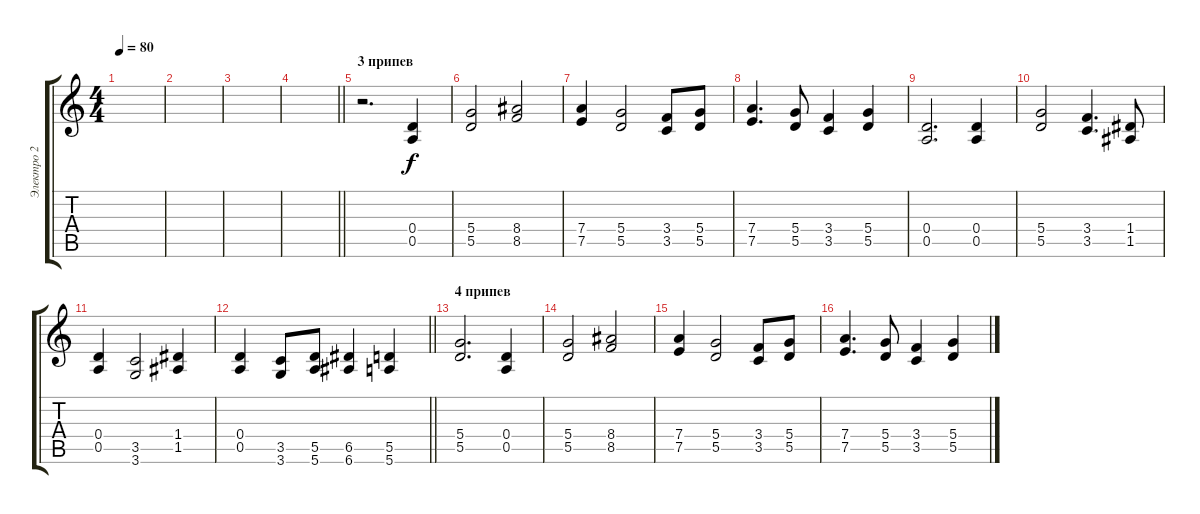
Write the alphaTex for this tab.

\track ("Электро 2" "Электро 2") {instrument overdrivenguitar}
\staff {score tabs}
\tuning (E4 B3 G3 D3 A2 E2) {hide}
\ts (4 4)
\tempo 80
\clef g2
\ks c
|
|
|
\barLineRight lightlight
|
\section ("" "3 припев")
r.2{d volume 15 balance 4} (0.4 0.5).4 |
(5.4 5.5).2 (8.4 8.5).2 |
(7.4 7.5).4 (5.4 5.5).2 (3.4 3.5).8 (5.4 5.5).8 |
(7.4 7.5).4{d} (5.4 5.5).8 (3.4 3.5).4 (5.4 5.5).4 |
(0.4 0.5).2{d} (0.4 0.5).4 |
(5.4 5.5).2 (3.4 3.5).4{d} (1.4 1.5).8 |
(0.4 0.5).4 (3.5 3.6).2 (1.4 1.5).4 |
\barLineRight lightlight
(0.4 0.5).4 (3.5 3.6).8 (5.5 5.6).8 (6.5 6.6).4 (5.5 5.6).4 |
\section ("" "4 припев")
(5.4 5.5).2{d} (0.4 0.5).4 |
(5.4 5.5).2 (8.4 8.5).2 |
(7.4 7.5).4 (5.4 5.5).2 (3.4 3.5).8 (5.4 5.5).8 |
(7.4 7.5).4{d} (5.4 5.5).8 (3.4 3.5).4 (5.4 5.5).4
